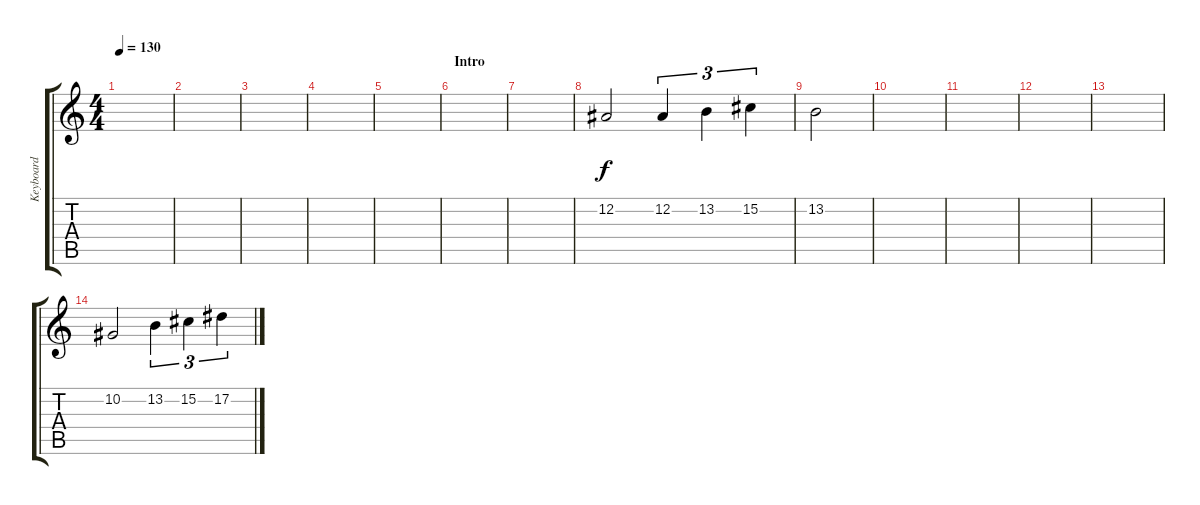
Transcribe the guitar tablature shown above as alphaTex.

\track ("Keyboard" "Keyboard") {instrument celesta}
\staff {score tabs}
\tuning (Eb4 Bb3 Gb3 Db3 Ab2 Eb2) {hide}
\ts (4 4)
\tempo 130
\clef g2
\ks c
|
|
|
|
|
\section ("" "Intro")
|
|
12.2.2 12.2.4{tu (3 2)} 13.2.4{tu (3 2)} 15.2.4{tu (3 2)} |
13.2.2 |
|
|
|
|
10.2.2 13.2.4{tu (3 2)} 15.2.4{tu (3 2)} 17.2.4{tu (3 2)}
